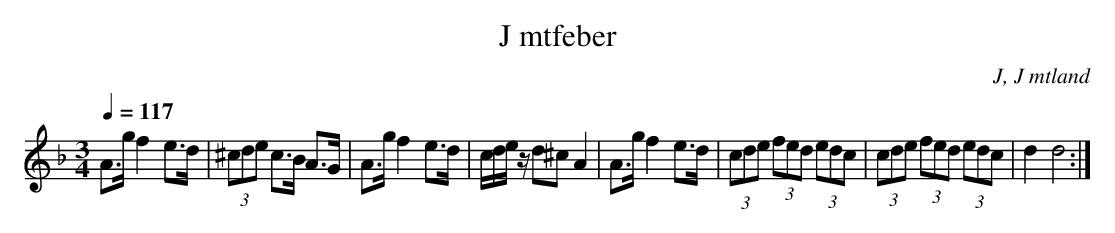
X:1
T: J mtfeber
O: J, J mtland
M:3/4
L:1/8
Q:1/4=117
K:Dm
A>g f2 e>d|(3^cde c>B A>G|A>g f2 e>d|c/d/e/z/ d^c A2|A>g f2 e>d|(3cde (3fed (3edc|(3cde (3fed (3edc|d2 d4 :|
